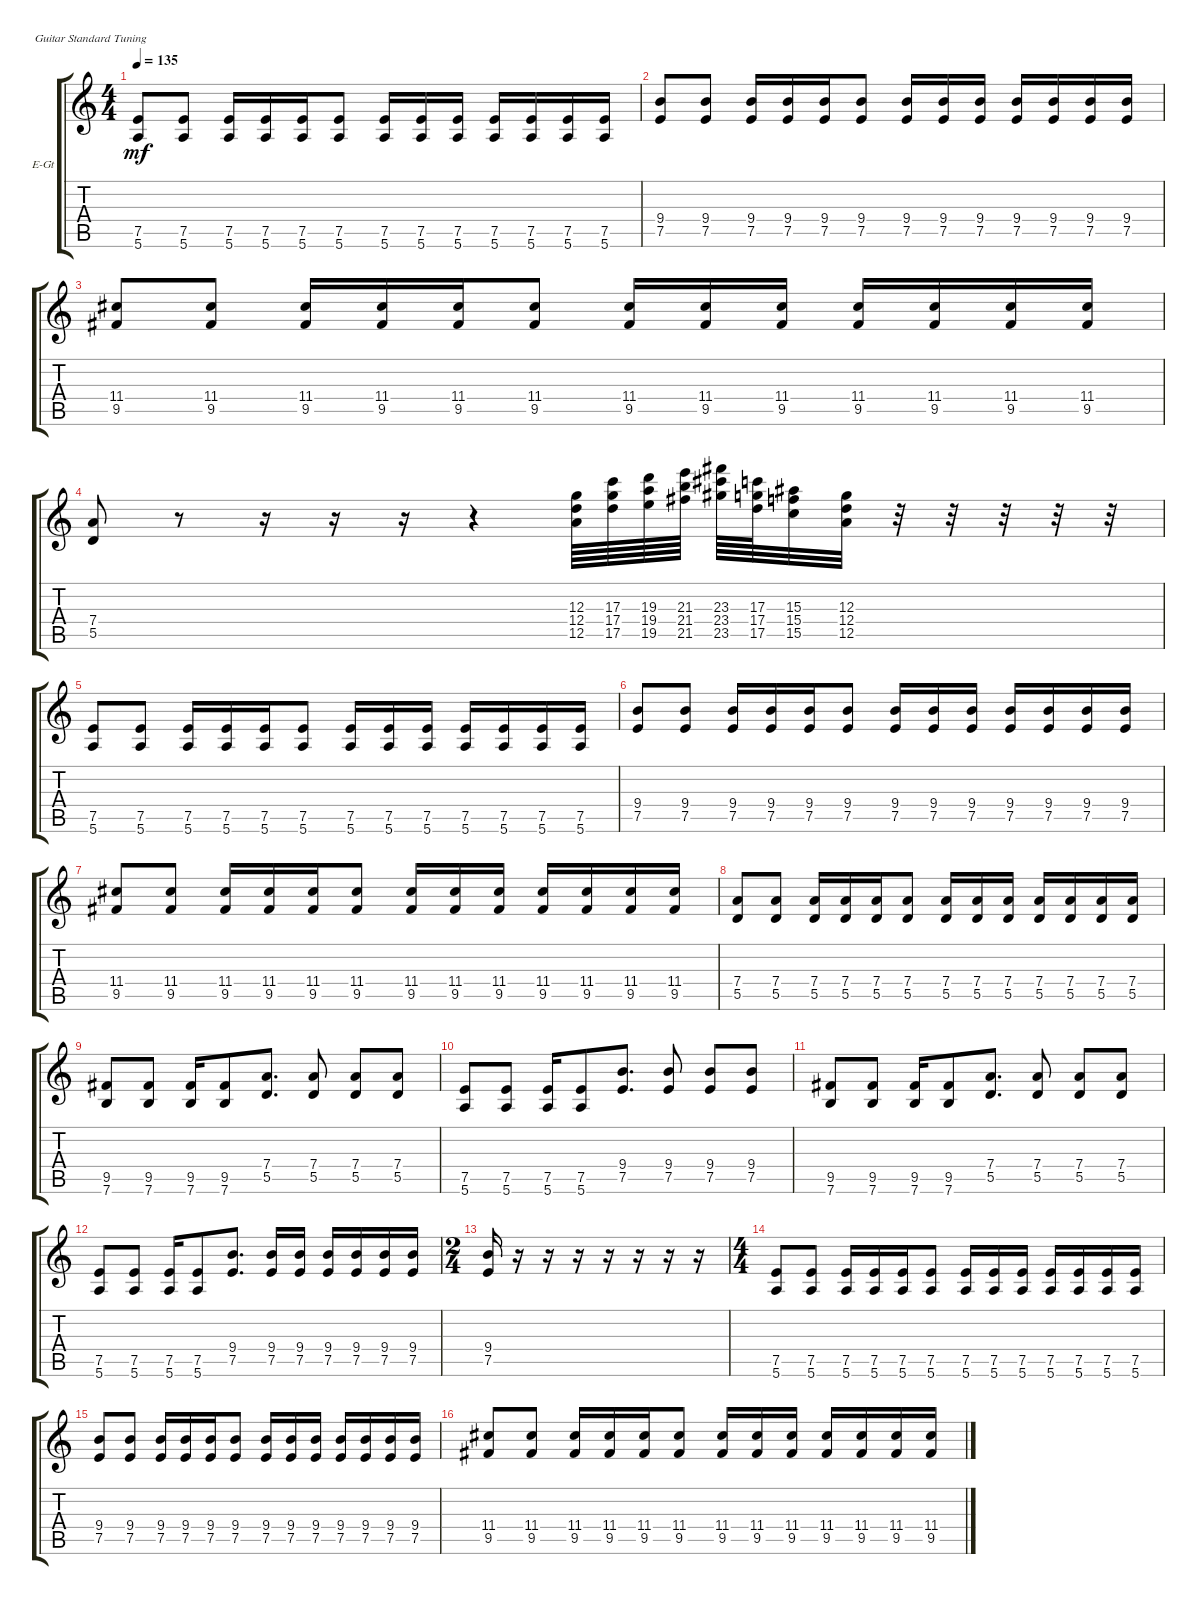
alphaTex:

\defaultSystemsLayout 4
\bracketExtendMode groupsimilarinstruments
\firstSystemTrackNameOrientation horizontal
\otherSystemsTrackNameOrientation horizontal
\track ("Electric Guitar" "E-Gt") {instrument distortionguitar}
\staff {score tabs}
\tuning (E4 B3 G3 D3 A2 E2)
\ts (4 4)
\tempo 135
\clef g2
\ks c
(5.6 7.5).8{dy mf} (5.6 7.5).8 (5.6 7.5).16 (5.6 7.5).16 (5.6 7.5).16 (5.6 7.5).8 (5.6 7.5).16 (5.6 7.5).16 (5.6 7.5).16 (5.6 7.5).16 (5.6 7.5).16 (5.6 7.5).16 (5.6 7.5).16 |
(7.5 9.4).8 (7.5 9.4).8 (7.5 9.4).16 (7.5 9.4).16 (7.5 9.4).16 (7.5 9.4).8 (7.5 9.4).16 (7.5 9.4).16 (7.5 9.4).16 (7.5 9.4).16 (7.5 9.4).16 (7.5 9.4).16 (7.5 9.4).16 |
(9.5 11.4).8 (9.5 11.4).8 (9.5 11.4).16 (9.5 11.4).16 (9.5 11.4).16 (9.5 11.4).8 (9.5 11.4).16 (9.5 11.4).16 (9.5 11.4).16 (9.5 11.4).16 (9.5 11.4).16 (9.5 11.4).16 (9.5 11.4).16 |
(5.5 7.4).8 r.8 r.16 r.16 r.16 r.4 (12.4 12.3 12.5).64 (17.4 17.3 17.5).64 (19.4 19.3 19.5).64 (21.4 21.3 21.5).64 (23.5 23.4 23.3).64 (17.5 17.4 17.3).64 (15.5 15.4 15.3).32 (12.5 12.4 12.3).32 r.32 r.32 r.32 r.32 r.32 |
(5.6 7.5).8 (5.6 7.5).8 (5.6 7.5).16 (5.6 7.5).16 (5.6 7.5).16 (5.6 7.5).8 (5.6 7.5).16 (5.6 7.5).16 (5.6 7.5).16 (5.6 7.5).16 (5.6 7.5).16 (5.6 7.5).16 (5.6 7.5).16 |
(7.5 9.4).8 (7.5 9.4).8 (7.5 9.4).16 (7.5 9.4).16 (7.5 9.4).16 (7.5 9.4).8 (7.5 9.4).16 (7.5 9.4).16 (7.5 9.4).16 (7.5 9.4).16 (7.5 9.4).16 (7.5 9.4).16 (7.5 9.4).16 |
(9.5 11.4).8 (9.5 11.4).8 (9.5 11.4).16 (9.5 11.4).16 (9.5 11.4).16 (9.5 11.4).8 (9.5 11.4).16 (9.5 11.4).16 (9.5 11.4).16 (9.5 11.4).16 (9.5 11.4).16 (9.5 11.4).16 (9.5 11.4).16 |
(5.5 7.4).8 (5.5 7.4).8 (5.5 7.4).16 (5.5 7.4).16 (5.5 7.4).16 (5.5 7.4).8 (5.5 7.4).16 (5.5 7.4).16 (5.5 7.4).16 (5.5 7.4).16 (5.5 7.4).16 (5.5 7.4).16 (5.5 7.4).16 |
(9.5 7.6).8 (9.5 7.6).8 (7.6 9.5).16 (7.6 9.5).8 (5.5 7.4).8{d} (5.5 7.4).8 (5.5 7.4).8 (5.5 7.4).8 |
(5.6 7.5).8 (5.6 7.5).8 (5.6 7.5).16 (5.6 7.5).8 (7.5 9.4).8{d} (7.5 9.4).8 (7.5 9.4).8 (7.5 9.4).8 |
(9.5 7.6).8 (9.5 7.6).8 (7.6 9.5).16 (7.6 9.5).8 (5.5 7.4).8{d} (5.5 7.4).8 (5.5 7.4).8 (5.5 7.4).8 |
(5.6 7.5).8 (5.6 7.5).8 (5.6 7.5).16 (5.6 7.5).8 (7.5 9.4).8{d} (7.5 9.4).16 (7.5 9.4).16 (7.5 9.4).16 (7.5 9.4).16 (7.5 9.4).16 (7.5 9.4).16 |
\ts (2 4)
(7.5 9.4).16 r.16 r.16 r.16 r.16 r.16 r.16 r.16 |
\ts (4 4)
(5.6 7.5).8 (5.6 7.5).8 (5.6 7.5).16 (5.6 7.5).16 (5.6 7.5).16 (5.6 7.5).8 (5.6 7.5).16 (5.6 7.5).16 (5.6 7.5).16 (5.6 7.5).16 (5.6 7.5).16 (5.6 7.5).16 (5.6 7.5).16 |
(7.5 9.4).8 (7.5 9.4).8 (7.5 9.4).16 (7.5 9.4).16 (7.5 9.4).16 (7.5 9.4).8 (7.5 9.4).16 (7.5 9.4).16 (7.5 9.4).16 (7.5 9.4).16 (7.5 9.4).16 (7.5 9.4).16 (7.5 9.4).16 |
(9.5 11.4).8 (9.5 11.4).8 (9.5 11.4).16 (9.5 11.4).16 (9.5 11.4).16 (9.5 11.4).8 (9.5 11.4).16 (9.5 11.4).16 (9.5 11.4).16 (9.5 11.4).16 (9.5 11.4).16 (9.5 11.4).16 (9.5 11.4).16
